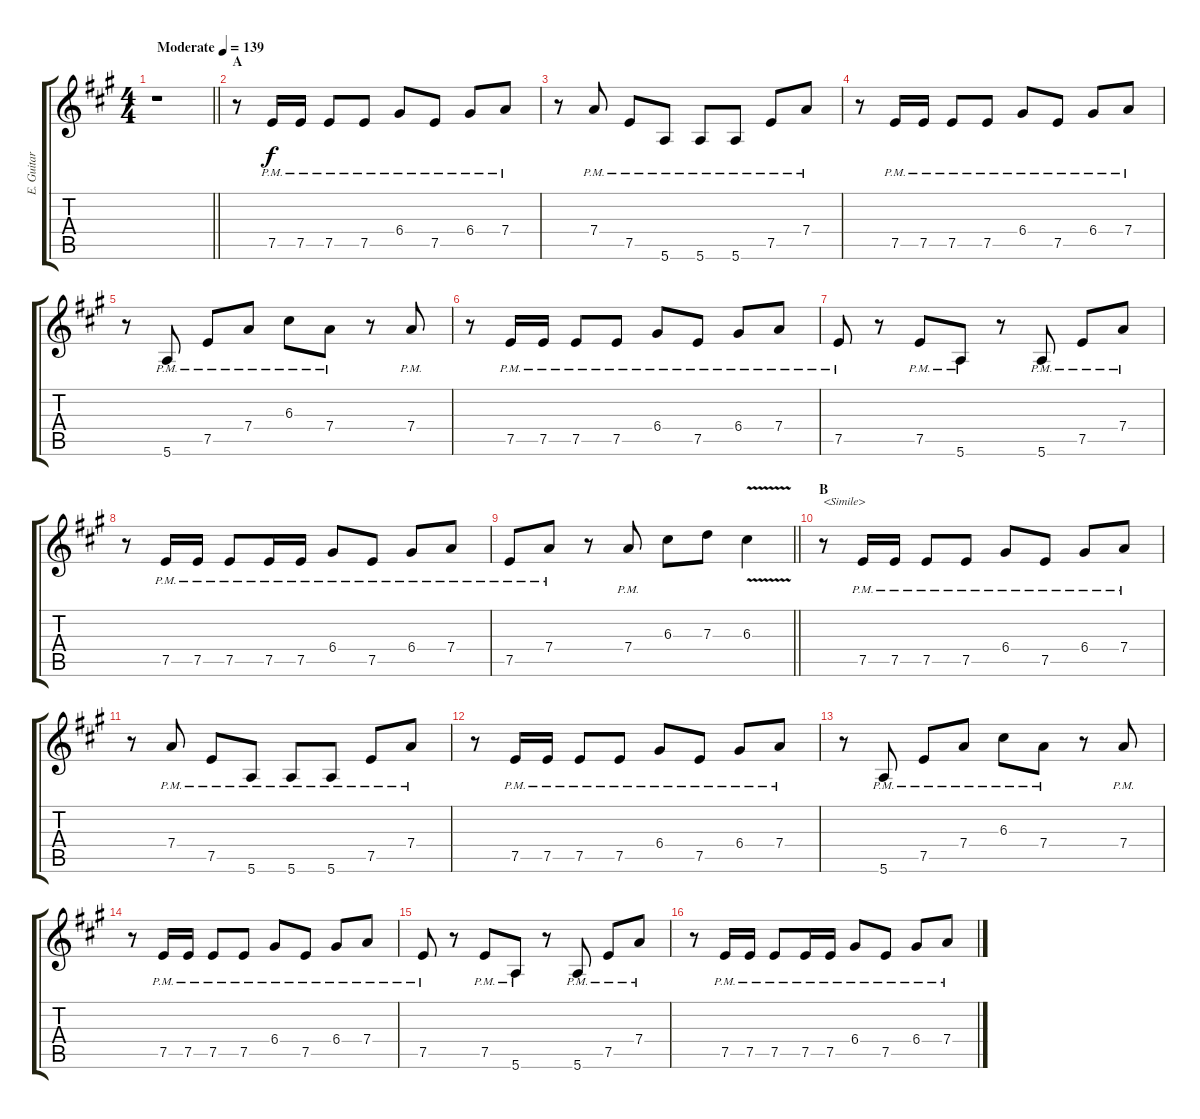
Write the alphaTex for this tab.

\track ("E. Guitar II" "E. Guitar ") {instrument electricguitarjazz}
\staff {score tabs}
\tuning (E4 B3 G3 D3 A2 E2) {hide}
\ts (4 4)
\tempo (139 "Moderate")
\clef g2
\barLineRight lightlight
\ks a
r.1{dy f instrument electricguitarjazz} |
\section ("" "A")
r.8 7.5{pm}.16 7.5{pm}.16 7.5{pm}.8 7.5{pm}.8 6.4{pm}.8 7.5{pm}.8 6.4{pm}.8 7.4{pm}.8 |
r.8 7.4{pm}.8 7.5{pm}.8 5.6{pm}.8 5.6{pm}.8 5.6{pm}.8 7.5{pm}.8 7.4{pm}.8 |
r.8 7.5{pm}.16 7.5{pm}.16 7.5{pm}.8 7.5{pm}.8 6.4{pm}.8 7.5{pm}.8 6.4{pm}.8 7.4{pm}.8 |
r.8 5.6{pm}.8 7.5{pm}.8 7.4{pm}.8 6.3{pm}.8 7.4{pm}.8 r.8 7.4{pm}.8 |
r.8 7.5{pm}.16 7.5{pm}.16 7.5{pm}.8 7.5{pm}.8 6.4{pm}.8 7.5{pm}.8 6.4{pm}.8 7.4{pm}.8 |
7.5{pm}.8 r.8 7.5{pm}.8 5.6{pm}.8 r.8 5.6{pm}.8 7.5{pm}.8 7.4{pm}.8 |
r.8 7.5{pm}.16 7.5{pm}.16 7.5{pm}.8 7.5{pm}.16 7.5{pm}.16 6.4{pm}.8 7.5{pm}.8 6.4{pm}.8 7.4{pm}.8 |
\barLineRight lightlight
7.5{pm}.8 7.4{pm}.8 r.8 7.4{pm}.8 6.3.8 7.3.8 6.3{v}.4 |
\section ("" "B")
r.8{txt "<Simile>"} 7.5{pm}.16 7.5{pm}.16 7.5{pm}.8 7.5{pm}.8 6.4{pm}.8 7.5{pm}.8 6.4{pm}.8 7.4{pm}.8 |
r.8 7.4{pm}.8 7.5{pm}.8 5.6{pm}.8 5.6{pm}.8 5.6{pm}.8 7.5{pm}.8 7.4{pm}.8 |
r.8 7.5{pm}.16 7.5{pm}.16 7.5{pm}.8 7.5{pm}.8 6.4{pm}.8 7.5{pm}.8 6.4{pm}.8 7.4{pm}.8 |
r.8 5.6{pm}.8 7.5{pm}.8 7.4{pm}.8 6.3{pm}.8 7.4{pm}.8 r.8 7.4{pm}.8 |
r.8 7.5{pm}.16 7.5{pm}.16 7.5{pm}.8 7.5{pm}.8 6.4{pm}.8 7.5{pm}.8 6.4{pm}.8 7.4{pm}.8 |
7.5{pm}.8 r.8 7.5{pm}.8 5.6{pm}.8 r.8 5.6{pm}.8 7.5{pm}.8 7.4{pm}.8 |
r.8 7.5{pm}.16 7.5{pm}.16 7.5{pm}.8 7.5{pm}.16 7.5{pm}.16 6.4{pm}.8 7.5{pm}.8 6.4{pm}.8 7.4{pm}.8
